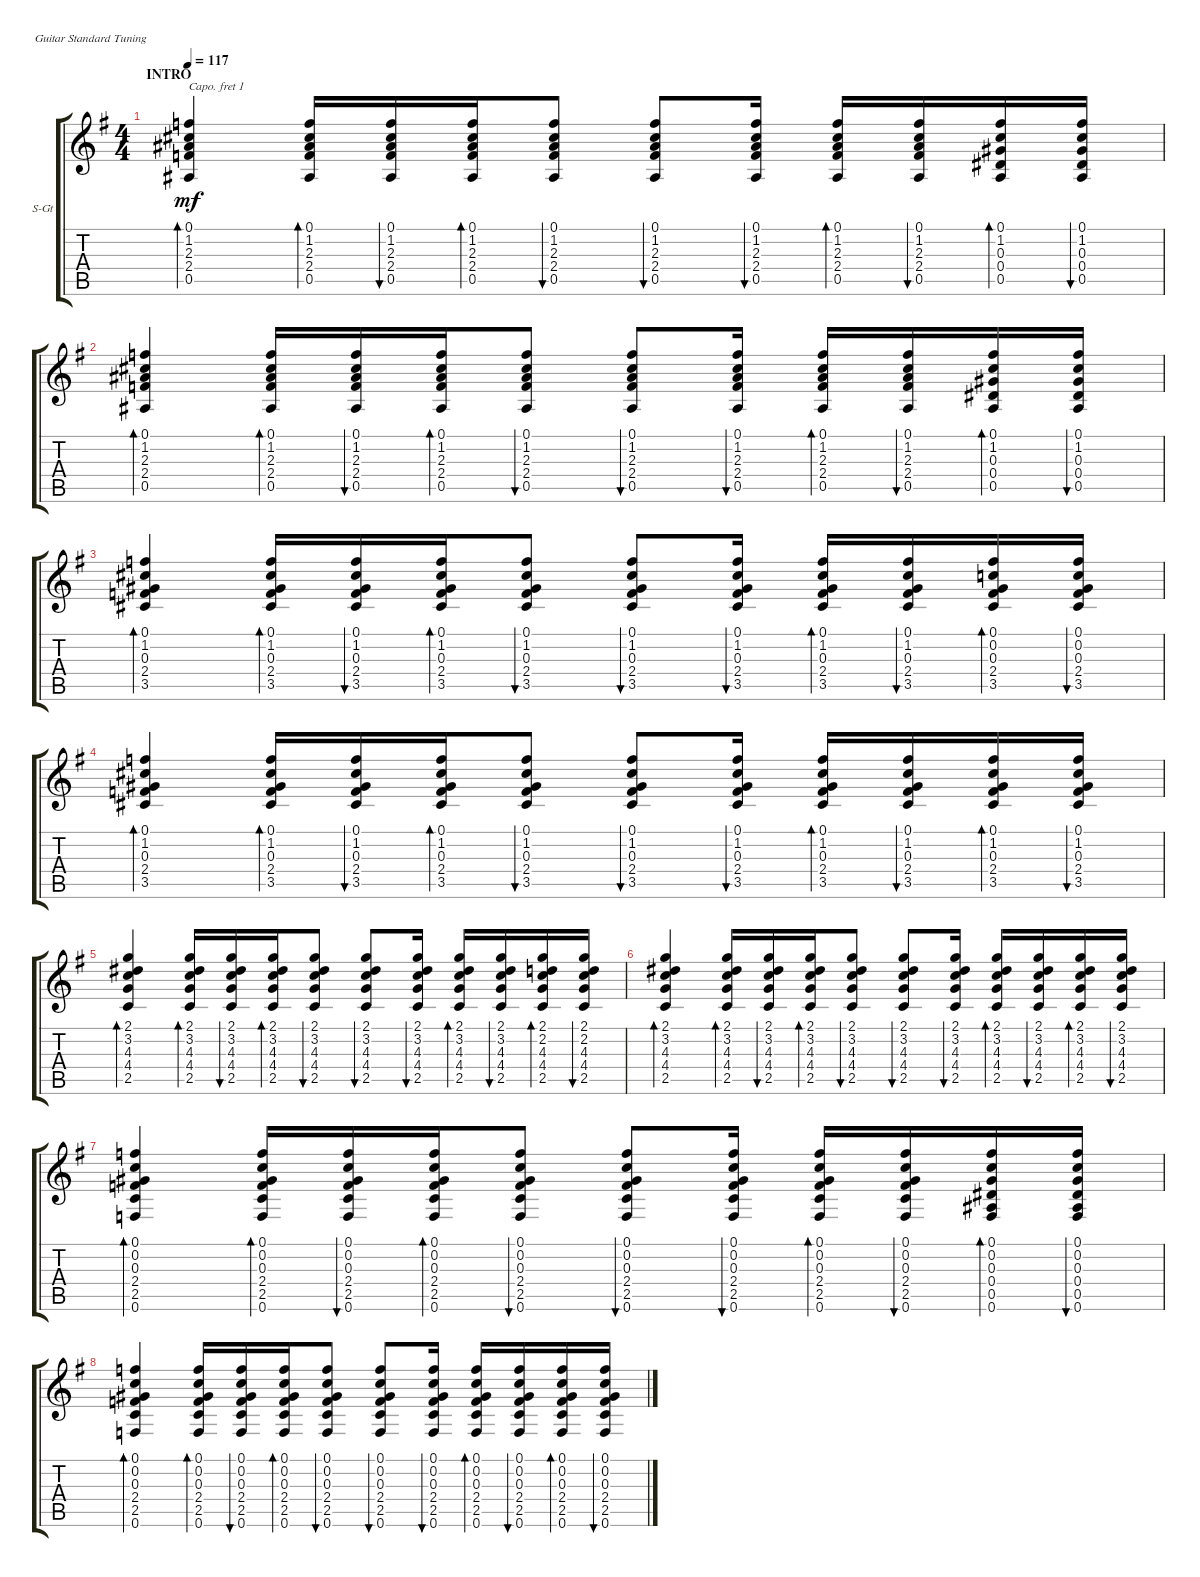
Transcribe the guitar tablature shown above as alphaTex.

\defaultSystemsLayout 4
\bracketExtendMode groupsimilarinstruments
\firstSystemTrackNameOrientation horizontal
\otherSystemsTrackNameOrientation horizontal
\track ("Steel Guitar" "S-Gt") {instrument acousticguitarsteel}
\staff {score tabs}
\capo 1
\tuning (E4 B3 G3 D3 A2 E2)
\ts (4 4)
\section ("" "INTRO")
\tempo 117
\clef g2
\ks eminor
(0.5 2.4 2.3 1.2 0.1).4{bd 30 dy mf instrument acousticguitarsteel} (0.5 2.4 2.3 1.2 0.1).16{bd 30} (0.5 2.4 2.3 1.2 0.1).16{bu 30} (0.5 2.4 2.3 1.2 0.1).16{bd 30} (0.5 2.4 2.3 1.2 0.1).8{bu 30} (0.5 2.4 2.3 1.2 0.1).8{bu 30} (0.5 2.4 2.3 1.2 0.1).16{bu 30} (0.5 2.4 2.3 1.2 0.1).16{bd 30} (0.5 2.4 2.3 1.2 0.1).16{bu 30} (0.5 0.4 0.3 1.2 0.1).16{bd 30} (0.5 0.4 0.3 1.2 0.1).16{bu 30} |
(0.5 2.4 2.3 1.2 0.1).4{bd 30} (0.5 2.4 2.3 1.2 0.1).16{bd 30} (0.5 2.4 2.3 1.2 0.1).16{bu 30} (0.5 2.4 2.3 1.2 0.1).16{bd 30} (0.5 2.4 2.3 1.2 0.1).8{bu 30} (0.5 2.4 2.3 1.2 0.1).8{bu 30} (0.5 2.4 2.3 1.2 0.1).16{bu 30} (0.5 2.4 2.3 1.2 0.1).16{bd 30} (0.5 2.4 2.3 1.2 0.1).16{bu 30} (0.5 0.4 0.3 1.2 0.1).16{bd 30} (0.5 0.4 0.3 1.2 0.1).16{bu 30} |
(3.5 2.4 0.3 1.2 0.1).4{bd 30} (3.5 2.4 0.3 1.2 0.1).16{bd 30} (3.5 2.4 0.3 1.2 0.1).16{bu 30} (3.5 2.4 0.3 1.2 0.1).16{bd 30} (3.5 2.4 0.3 1.2 0.1).8{bu 30} (3.5 2.4 0.3 1.2 0.1).8{bu 30} (3.5 2.4 0.3 1.2 0.1).16{bu 30} (3.5 2.4 0.3 1.2 0.1).16{bd 30} (3.5 2.4 0.3 1.2 0.1).16{bu 30} (3.5 2.4 0.3 0.2 0.1).16{bd 30} (3.5 2.4 0.3 0.2 0.1).16{bu 30} |
(3.5 2.4 0.3 1.2 0.1).4{bd 30} (3.5 2.4 0.3 1.2 0.1).16{bd 30} (3.5 2.4 0.3 1.2 0.1).16{bu 30} (3.5 2.4 0.3 1.2 0.1).16{bd 30} (3.5 2.4 0.3 1.2 0.1).8{bu 30} (3.5 2.4 0.3 1.2 0.1).8{bu 30} (3.5 2.4 0.3 1.2 0.1).16{bu 30} (3.5 2.4 0.3 1.2 0.1).16{bd 30} (3.5 2.4 0.3 1.2 0.1).16{bu 30} (3.5 2.4 0.3 1.2 0.1).16{bd 30} (3.5 2.4 0.3 1.2 0.1).16{bu 30} |
(2.5 4.4 4.3 3.2 2.1).4{bd 30} (2.5 4.4 4.3 3.2 2.1).16{bd 30} (2.5 4.4 4.3 3.2 2.1).16{bu 30} (2.5 4.4 4.3 3.2 2.1).16{bd 30} (2.5 4.4 4.3 3.2 2.1).8{bu 30} (2.5 4.4 4.3 3.2 2.1).8{bu 30} (2.5 4.4 4.3 3.2 2.1).16{bu 30} (2.5 4.4 4.3 3.2 2.1).16{bd 30} (2.5 4.4 4.3 3.2 2.1).16{bu 30} (2.5 4.4 4.3 2.2 2.1).16{bd 30} (2.5 4.4 4.3 2.2 2.1).16{bu 30} |
(2.5 4.4 4.3 3.2 2.1).4{bd 30} (2.5 4.4 4.3 3.2 2.1).16{bd 30} (2.5 4.4 4.3 3.2 2.1).16{bu 30} (2.5 4.4 4.3 3.2 2.1).16{bd 30} (2.5 4.4 4.3 3.2 2.1).8{bu 30} (2.5 4.4 4.3 3.2 2.1).8{bu 30} (2.5 4.4 4.3 3.2 2.1).16{bu 30} (2.5 4.4 4.3 3.2 2.1).16{bd 30} (2.5 4.4 4.3 3.2 2.1).16{bu 30} (2.5 4.4 4.3 3.2 2.1).16{bd 30} (2.5 4.4 4.3 3.2 2.1).16{bu 30} |
(2.5 2.4 0.3 0.2 0.1 0.6).4{bd 30} (2.5 2.4 0.3 0.2 0.1 0.6).16{bd 30} (2.5 2.4 0.3 0.2 0.1 0.6).16{bu 30} (2.5 2.4 0.3 0.2 0.1 0.6).16{bd 30} (2.5 2.4 0.3 0.2 0.1 0.6).8{bu 30} (2.5 2.4 0.3 0.2 0.1 0.6).8{bu 30} (2.5 2.4 0.3 0.2 0.1 0.6).16{bu 30} (2.5 2.4 0.3 0.2 0.1 0.6).16{bd 30} (2.5 2.4 0.3 0.2 0.1 0.6).16{bu 30} (0.5 0.4 0.3 0.2 0.1 0.6).16{bd 30} (0.5 0.4 0.3 0.2 0.1 0.6).16{bu 30} |
(2.5 2.4 0.3 0.2 0.1 0.6).4{bd 30} (2.5 2.4 0.3 0.2 0.1 0.6).16{bd 30} (2.5 2.4 0.3 0.2 0.1 0.6).16{bu 30} (2.5 2.4 0.3 0.2 0.1 0.6).16{bd 30} (2.5 2.4 0.3 0.2 0.1 0.6).8{bu 30} (2.5 2.4 0.3 0.2 0.1 0.6).8{bu 30} (2.5 2.4 0.3 0.2 0.1 0.6).16{bu 30} (2.5 2.4 0.3 0.2 0.1 0.6).16{bd 30} (2.5 2.4 0.3 0.2 0.1 0.6).16{bu 30} (2.5 2.4 0.3 0.2 0.1 0.6).16{bd 30} (2.5 2.4 0.3 0.2 0.1 0.6).16{bu 30}
